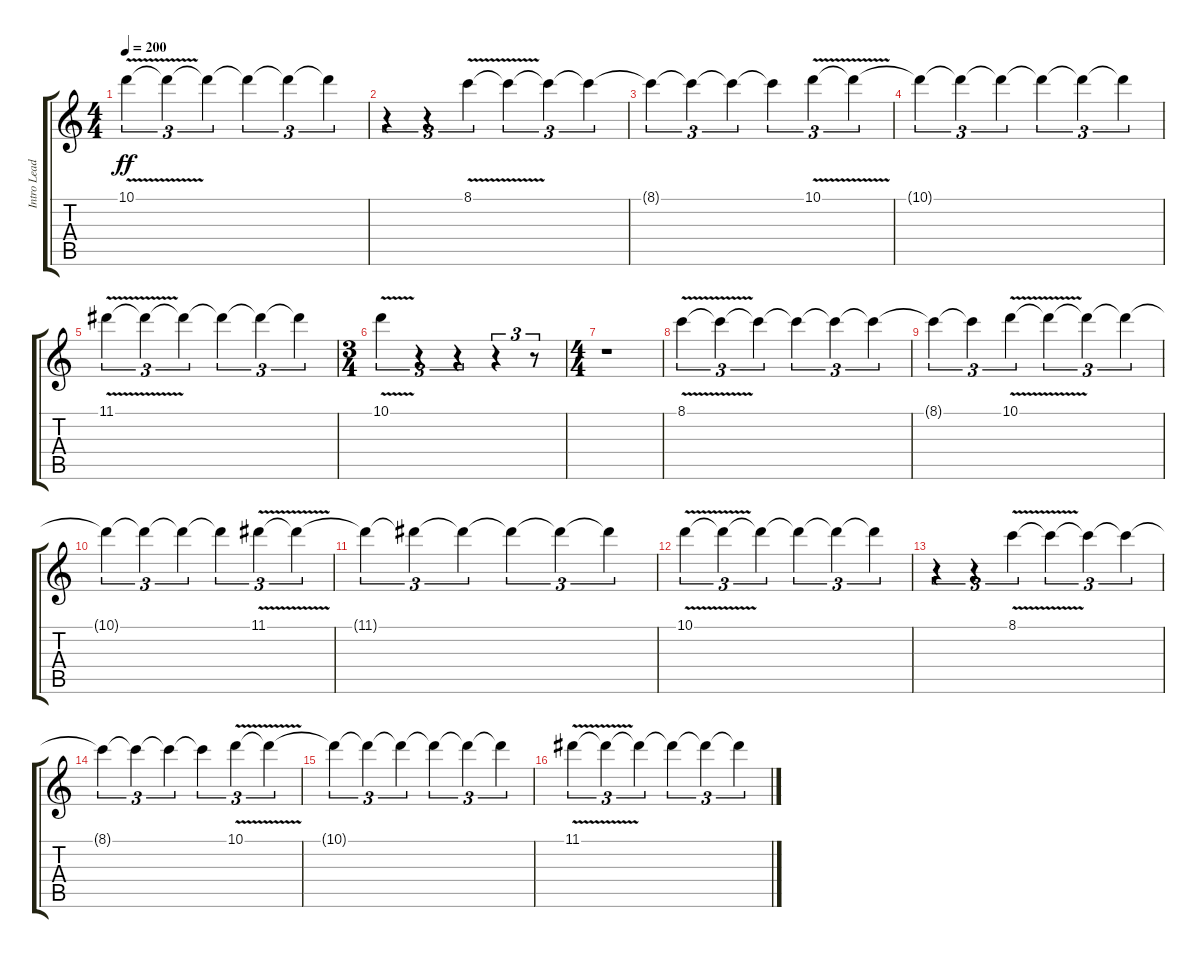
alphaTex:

\track ("Intro Lead" "Intro Lead") {instrument electricguitarmuted}
\staff {score tabs}
\tuning (E4 B3 G3 D3 A2 E2) {hide}
\ts (4 4)
\tempo 200
\clef g2
\ks c
10.1{v}.4{tu (3 2) dy ff} 10.1{t}.4{tu (3 2)} 10.1{t}.4{tu (3 2)} 10.1{t}.4{tu (3 2)} 10.1{t}.4{tu (3 2)} 10.1{t}.4{tu (3 2)} |
r.4{tu (3 2)} r.4{tu (3 2)} 8.1{v}.4{tu (3 2)} 8.1{t}.4{tu (3 2)} 8.1{t}.4{tu (3 2)} 8.1{t}.4{tu (3 2)} |
8.1{t}.4{tu (3 2)} 8.1{t}.4{tu (3 2)} 8.1{t}.4{tu (3 2)} 8.1{t}.4{tu (3 2)} 10.1{v}.4{tu (3 2)} 10.1{t}.4{tu (3 2)} |
10.1{t}.4{tu (3 2)} 10.1{t}.4{tu (3 2)} 10.1{t}.4{tu (3 2)} 10.1{t}.4{tu (3 2)} 10.1{t}.4{tu (3 2)} 10.1{t}.4{tu (3 2)} |
11.1{v}.4{tu (3 2)} 11.1{t}.4{tu (3 2)} 11.1{t}.4{tu (3 2)} 11.1{t}.4{tu (3 2)} 11.1{t}.4{tu (3 2)} 11.1{t}.4{tu (3 2)} |
\ts (3 4)
10.1{v}.4{tu (3 2)} r.4{tu (3 2)} r.4{tu (3 2)} r.4{tu (3 2)} r.8{tu (3 2)} |
\ts (4 4)
r.1 |
8.1{v}.4{tu (3 2)} 8.1{t}.4{tu (3 2)} 8.1{t}.4{tu (3 2)} 8.1{t}.4{tu (3 2)} 8.1{t}.4{tu (3 2)} 8.1{t}.4{tu (3 2)} |
8.1{t}.4{tu (3 2)} 8.1{t}.4{tu (3 2)} 10.1{v}.4{tu (3 2)} 10.1{t}.4{tu (3 2)} 10.1{t}.4{tu (3 2)} 10.1{t}.4{tu (3 2)} |
10.1{t}.4{tu (3 2)} 10.1{t}.4{tu (3 2)} 10.1{t}.4{tu (3 2)} 10.1{t}.4{tu (3 2)} 11.1{v}.4{tu (3 2)} 11.1{t}.4{tu (3 2)} |
11.1{t}.4{tu (3 2)} 11.1{t}.4{tu (3 2)} 11.1{t}.4{tu (3 2)} 11.1{t}.4{tu (3 2)} 11.1{t}.4{tu (3 2)} 11.1{t}.4{tu (3 2)} |
10.1{v}.4{tu (3 2)} 10.1{t}.4{tu (3 2)} 10.1{t}.4{tu (3 2)} 10.1{t}.4{tu (3 2)} 10.1{t}.4{tu (3 2)} 10.1{t}.4{tu (3 2)} |
r.4{tu (3 2)} r.4{tu (3 2)} 8.1{v}.4{tu (3 2)} 8.1{t}.4{tu (3 2)} 8.1{t}.4{tu (3 2)} 8.1{t}.4{tu (3 2)} |
8.1{t}.4{tu (3 2)} 8.1{t}.4{tu (3 2)} 8.1{t}.4{tu (3 2)} 8.1{t}.4{tu (3 2)} 10.1{v}.4{tu (3 2)} 10.1{t}.4{tu (3 2)} |
10.1{t}.4{tu (3 2)} 10.1{t}.4{tu (3 2)} 10.1{t}.4{tu (3 2)} 10.1{t}.4{tu (3 2)} 10.1{t}.4{tu (3 2)} 10.1{t}.4{tu (3 2)} |
11.1{v}.4{tu (3 2)} 11.1{t}.4{tu (3 2)} 11.1{t}.4{tu (3 2)} 11.1{t}.4{tu (3 2)} 11.1{t}.4{tu (3 2)} 11.1{t}.4{tu (3 2)}
